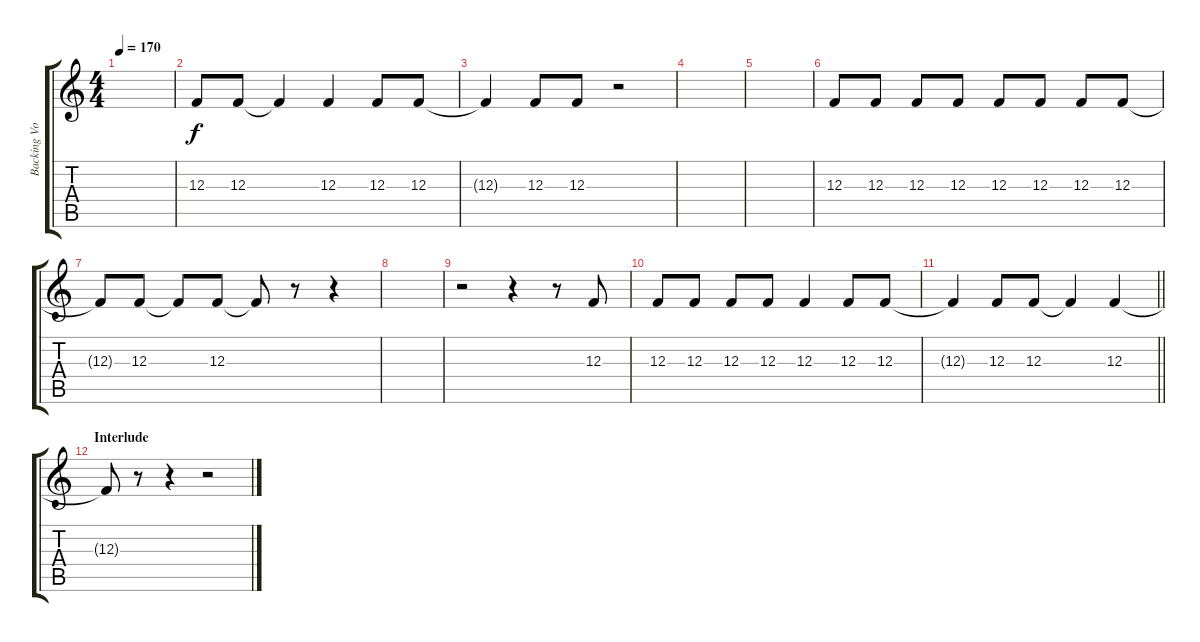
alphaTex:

\track ("Backing Vocals" "Backing Vo") {instrument sopranosax}
\staff {score tabs}
\tuning (D4 A3 F3 C3 G2 D2) {hide}
\ts (4 4)
\tempo 170
\clef g2
\ks c
|
12.3.8 12.3.8 12.3{t}.4 12.3.4 12.3.8 12.3.8 |
12.3{t}.4 12.3.8 12.3.8 r.2 |
|
|
12.3.8 12.3.8 12.3.8 12.3.8 12.3.8 12.3.8 12.3.8 12.3.8 |
12.3{t}.8 12.3.8 12.3{t}.8 12.3.8 12.3{t}.8 r.8 r.4 |
|
r.2 r.4 r.8 12.3.8 |
12.3.8 12.3.8 12.3.8 12.3.8 12.3.4 12.3.8 12.3.8 |
\barLineRight lightlight
12.3{t}.4 12.3.8 12.3.8 12.3{t}.4 12.3.4 |
\section ("" "Interlude")
12.3{t}.8 r.8 r.4 r.2
